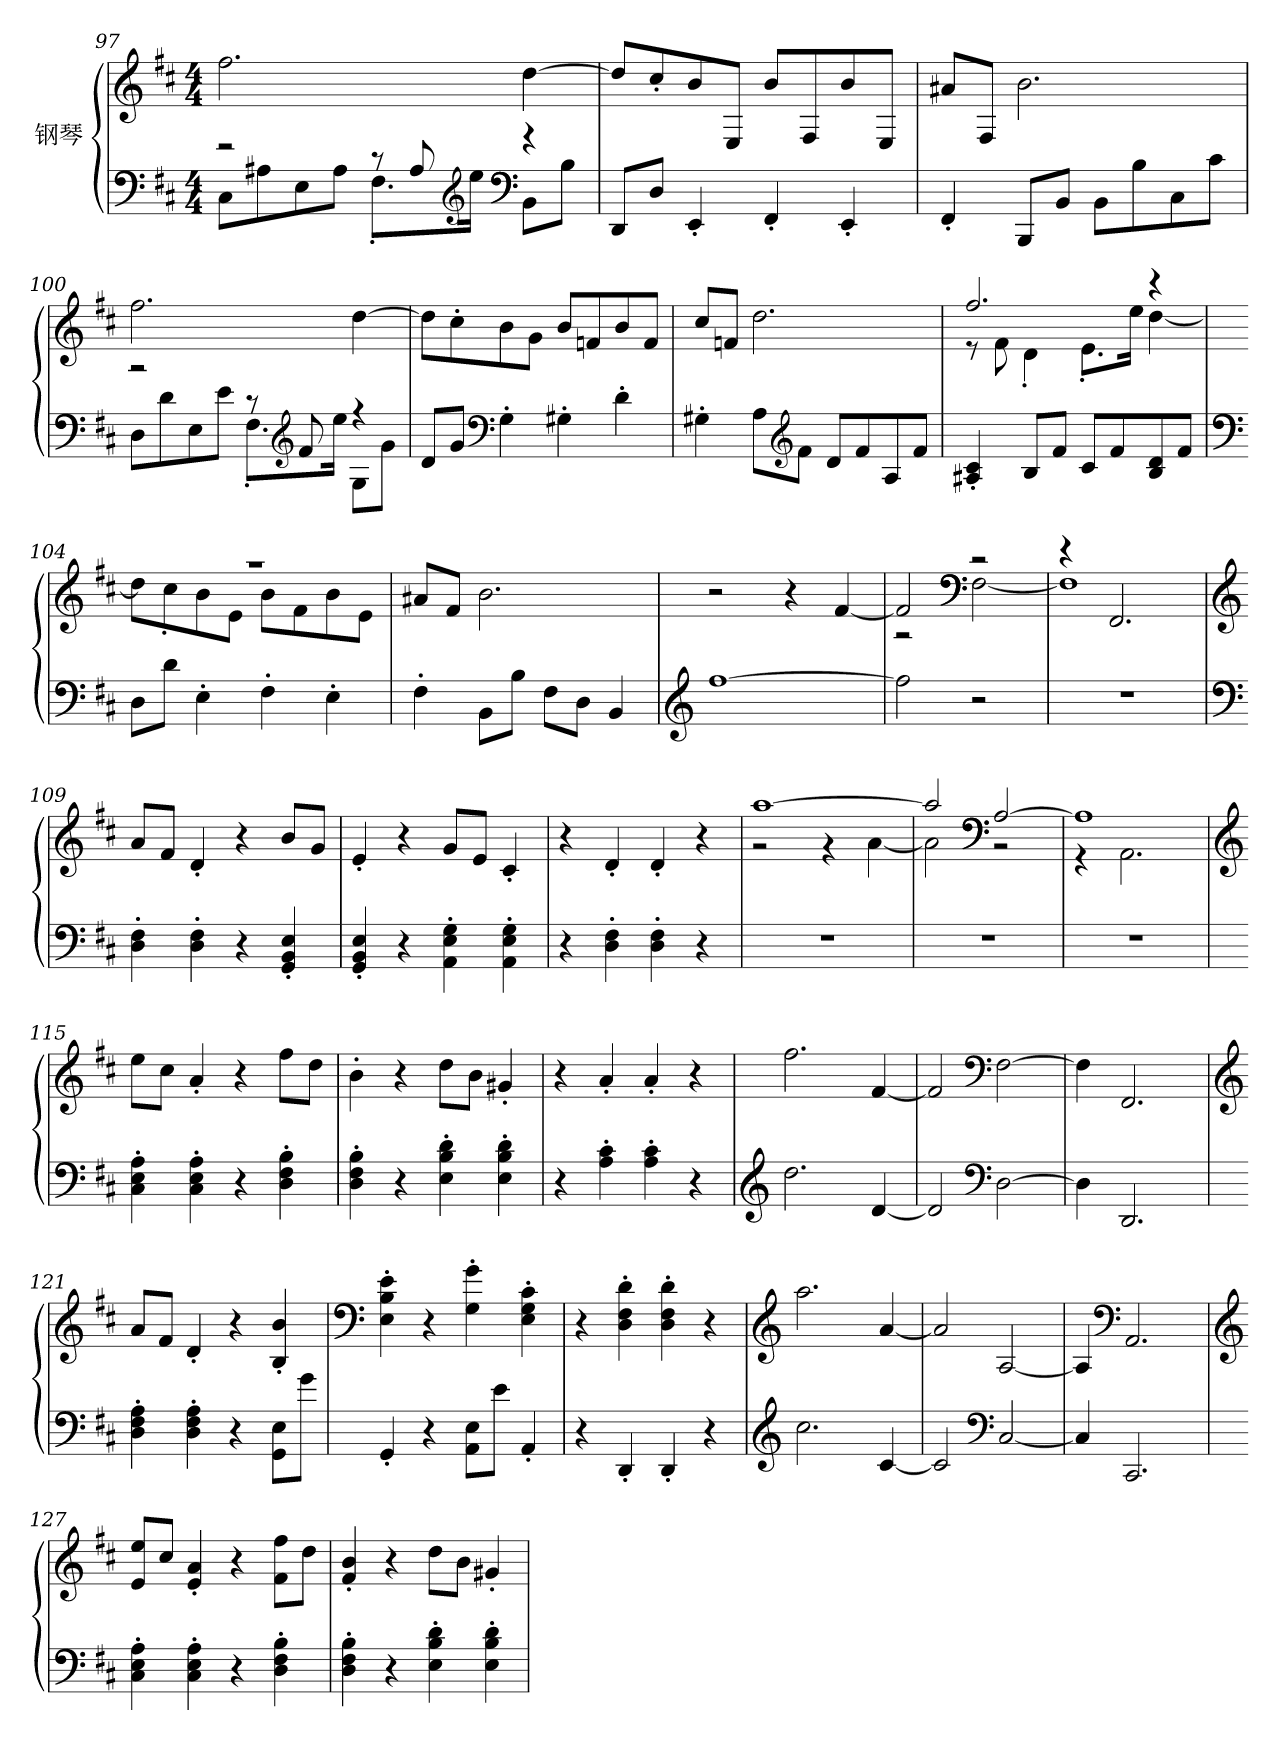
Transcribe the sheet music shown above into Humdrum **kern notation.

**kern	**kern
*part1	*part1
*staff2	*staff1
*I"钢琴	*
!!LO:LB:g=z
*clefF4	*clefG2
*k[f#c#]	*k[f#c#]
*M4/4	*M4/4
=97	=97
*^	*
2r	8C#\L	2.ff#\
.	8A#X\	.
.	8E\	.
.	8A#\J	.
8r	8.F#'\L	.
8A#/	.	.
*clefG2	*	*
.	16ee\Jk	.
*clefF4	*	*
4r	8BB\L	[4dd\
.	8B\J	.
*v	*v	*
=98	=98
8DD/L	8dd/L]
8D/J	8cc#'/
4EE'/	8b/
.	8E/J
4FF#'/	8b/L
.	8F#/
4EE'/	8b/
.	8E/J
=99	=99
4FF#'/	8a#X/L
.	8F#/J
8BBB/L	2.b\
8BB/J	.
8BB\L	.
8B\	.
8C#\	.
8c#\J	.
=100	=100
*^	*
2r	8D\L	2.ff#\
.	8d\	.
.	8E\	.
.	8e\J	.
8r	8.F#'\L	.
*clefG2	*	*
8f#/	.	.
.	16ee\Jk	.
4r	8G\L	[4dd\
.	8g\J	.
*v	*v	*
!!LO:PB:g=z
=101	=101
8d/L	8dd\L]
8g/J	8cc#'\
*clefF4	*
4G'\	8b\
.	8g\J
4G#X'\	8b/L
.	8fn/
4d'\	8b/
.	8f/J
=102	=102
4G#X'\	8cc#/L
.	8fn/J
8A\L	2.dd\
*clefG2	*
8f#\J	.
8d/L	.
8f#/	.
8A/	.
8f#/J	.
=103	=103
*	*^
4A#X/' 4c#/'	2.ff#/	8r
.	.	8f#\
8B/L	.	4d'\
8f#/J	.	.
8c#/L	.	8.e'\L
8f#/	.	.
.	.	16ee\Jk
8B/ 8d/	4r	[4dd\
8f#/J	.	.
=104	=104	=104
*clefF4	*	*
8D\L	1r	8dd\L]
8d\J	.	8cc#'\
4E'\	.	8b\
.	.	8e\J
4F#'\	.	8b\L
.	.	8f#\
4E'\	.	8b\
.	.	8e\J
*	*v	*v
!!LO:LB:g=z
=105	=105
4F#'\	8a#X/L
.	8f#/J
8BB\L	2.b\
8B\J	.
8F#\L	.
8D\J	.
4BB/	.
=106	=106
*clefG2	*
[1ff#	2r
.	4r
.	[4f#/
=107	=107
*	*^
2ff#\]	2f#/]	2r
*	*clefF4	*
2r	2r	[2F#\
=108	=108	=108
1r	4r	1F#]
.	2.FF#/	.
*	*v	*v
=109	=109
*clefF4	*clefG2
4D\' 4F#\'	8a/L
.	8f#/J
4D\' 4F#\'	4d'/
4r	4r
4GG/' 4BB/' 4E/'	8b/L
.	8g/J
=110	=110
4GG/' 4BB/' 4E/'	4e'/
4r	4r
4AA\' 4E\' 4G\'	8g/L
.	8e/J
4AA\' 4E\' 4G\'	4c#'/
=111	=111
4r	4r
4D\' 4F#\'	4d'/
4D\' 4F#\'	4d'/
4r	4r
!!LO:LB:g=z
=112	=112
*	*^
1r	[1aa	2r
.	.	4r
.	.	[4a\
=113	=113	=113
1r	2aa/]	2a\]
*	*clefF4	*
.	[2A/	2r
=114	=114	=114
1r	1A]	4r
.	.	2.AA\
*	*v	*v
=115	=115
*	*clefG2
4C#\' 4E\' 4A\'	8ee\L
.	8cc#\J
4C#\' 4E\' 4A\'	4a'/
4r	4r
4D\' 4F#\' 4B\'	8ff#\L
.	8dd\J
=116	=116
4D\' 4F#\' 4B\'	4b'\
4r	4r
4E\' 4B\' 4d\'	8dd\L
.	8b\J
4E\' 4B\' 4d\'	4g#X'/
=117	=117
4r	4r
4A\' 4c#\'	4a'/
4A\' 4c#\'	4a'/
4r	4r
=118	=118
*clefG2	*
2.dd\	2.ff#\
[4d/	[4f#/
=119	=119
2d/]	2f#/]
*clefF4	*clefF4
[2D\	[2F#\
!!LO:LB:g=z
=120	=120
4D\]	4F#\]
2.DD/	2.FF#/
=121	=121
*	*clefG2
4D\' 4F#\' 4A\'	8a/L
.	8f#/J
4D\' 4F#\' 4A\'	4d'/
4r	4r
8GG\ 8E\L	4B/' 4b/'
8g\J	.
=122	=122
*	*clefF4
4GG'/	4E\' 4B\' 4e\'
4r	4r
8AA\ 8E\L	4G\' 4g\'
8e\J	.
4AA'/	4E\' 4G\' 4c#\'
=123	=123
4r	4r
4DD'/	4D\' 4F#\' 4d\'
4DD'/	4D\' 4F#\' 4d\'
4r	4r
=124	=124
*clefG2	*clefG2
2.cc#\	2.aa\
[4c#/	[4a/
=125	=125
2c#/]	2a/]
*clefF4	*
[2C#/	[2A/
=126	=126
4C#/]	4A/]
*	*clefF4
2.CC#/	2.AA/
!!LO:LB:g=z
=127	=127
*	*clefG2
4C#\' 4E\' 4A\'	8e/ 8ee/L
.	8cc#/J
4C#\' 4E\' 4A\'	4e/' 4a/'
4r	4r
4D\' 4F#\' 4B\'	8f#\ 8ff#\L
.	8dd\J
=128	=128
4D\' 4F#\' 4B\'	4f#/' 4b/'
4r	4r
4E\' 4B\' 4d\'	8dd\L
.	8b\J
4E\' 4B\' 4d\'	4g#X'/
=	=
*-	*-
